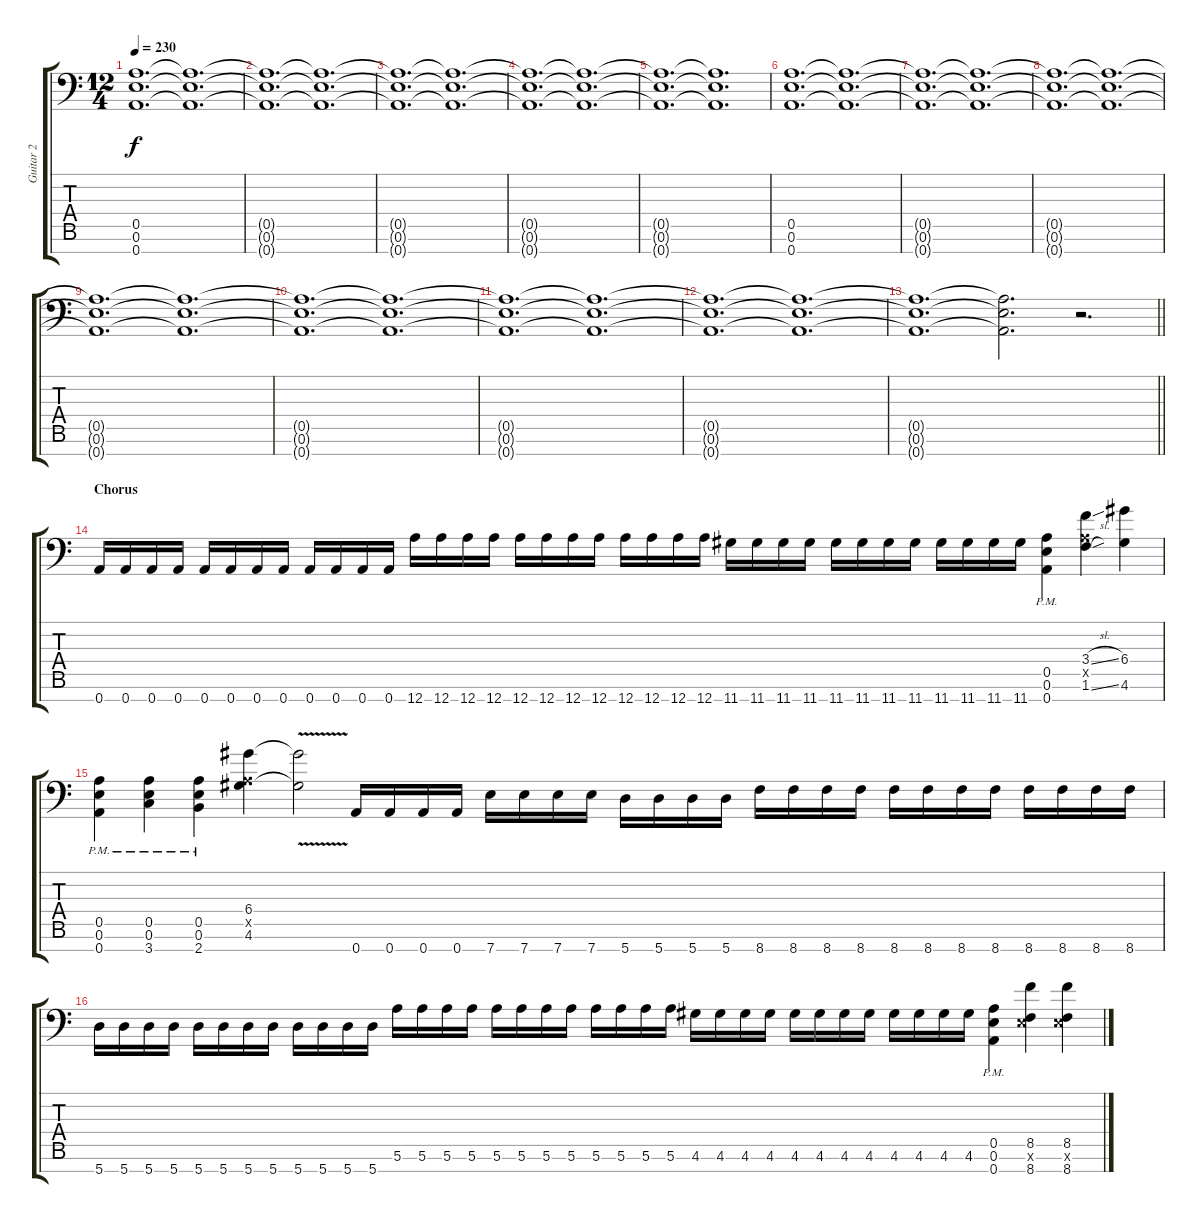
\track ("Guitar 2" "Guitar 2") {instrument distortionguitar}
\staff {score tabs}
\tuning (E4 B3 G3 D3 A2 E2 A1) {hide}
\ts (12 4)
\tempo 230
\clef f4
\ks c
(0.5{t} 0.6{t} 0.7{t}).1{d dy f} (0.5{t} 0.6{t} 0.7{t}).1{d} |
(0.5{t} 0.6{t} 0.7{t}).1{d volume 6} (0.5{t} 0.6{t} 0.7{t}).1{d} |
(0.5{t} 0.6{t} 0.7{t}).1{d} (0.5{t} 0.6{t} 0.7{t}).1{d} |
(0.5{t} 0.6{t} 0.7{t}).1{d volume 1} (0.5{t} 0.6{t} 0.7{t}).1{d} |
(0.5{t} 0.6{t} 0.7{t}).1{d} (0.5{t} 0.6{t} 0.7{t}).1{d} |
(0.5 0.6 0.7).1{d volume 2} (0.5{t} 0.6{t} 0.7{t}).1{d} |
(0.5{t} 0.6{t} 0.7{t}).1{d} (0.5{t} 0.6{t} 0.7{t}).1{d} |
(0.5{t} 0.6{t} 0.7{t}).1{d volume 6} (0.5{t} 0.6{t} 0.7{t}).1{d} |
(0.5{t} 0.6{t} 0.7{t}).1{d} (0.5{t} 0.6{t} 0.7{t}).1{d} |
(0.5{t} 0.6{t} 0.7{t}).1{d volume 10} (0.5{t} 0.6{t} 0.7{t}).1{d} |
(0.5{t} 0.6{t} 0.7{t}).1{d} (0.5{t} 0.6{t} 0.7{t}).1{d} |
(0.5{t} 0.6{t} 0.7{t}).1{d volume 14} (0.5{t} 0.6{t} 0.7{t}).1{d} |
\barLineRight lightlight
(0.5{t} 0.6{t} 0.7{t}).1{d} (0.5{t} 0.6{t} 0.7{t}).2{d} r.2{d} |
\section ("" "Chorus")
0.7.16 0.7.16 0.7.16 0.7.16 0.7.16 0.7.16 0.7.16 0.7.16 0.7.16 0.7.16 0.7.16 0.7.16 12.7.16 12.7.16 12.7.16 12.7.16 12.7.16 12.7.16 12.7.16 12.7.16 12.7.16 12.7.16 12.7.16 12.7.16 11.7.16 11.7.16 11.7.16 11.7.16 11.7.16 11.7.16 11.7.16 11.7.16 11.7.16 11.7.16 11.7.16 11.7.16 (0.5{pm} 0.6{pm} 0.7{pm}).4 (3.4{sl} 0.5{x} 1.6{sl}).4 (6.4 4.6).4 |
(0.5{pm} 0.6{pm} 0.7{pm}).4 (0.5{pm} 0.6{pm} 3.7{pm}).4 (0.5{pm} 0.6{pm} 2.7{pm}).4 (6.4 0.5{x} 4.6).4 (6.4{v t} 4.6{v t}).2 0.7.16 0.7.16 0.7.16 0.7.16 7.7.16 7.7.16 7.7.16 7.7.16 5.7.16 5.7.16 5.7.16 5.7.16 8.7.16 8.7.16 8.7.16 8.7.16 8.7.16 8.7.16 8.7.16 8.7.16 8.7.16 8.7.16 8.7.16 8.7.16 |
5.7.16 5.7.16 5.7.16 5.7.16 5.7.16 5.7.16 5.7.16 5.7.16 5.7.16 5.7.16 5.7.16 5.7.16 5.6.16 5.6.16 5.6.16 5.6.16 5.6.16 5.6.16 5.6.16 5.6.16 5.6.16 5.6.16 5.6.16 5.6.16 4.6.16 4.6.16 4.6.16 4.6.16 4.6.16 4.6.16 4.6.16 4.6.16 4.6.16 4.6.16 4.6.16 4.6.16 (0.5{pm} 0.6{pm} 0.7{pm}).4 (8.5 0.6{x} 8.7).4 (8.5 0.6{x} 8.7).4
